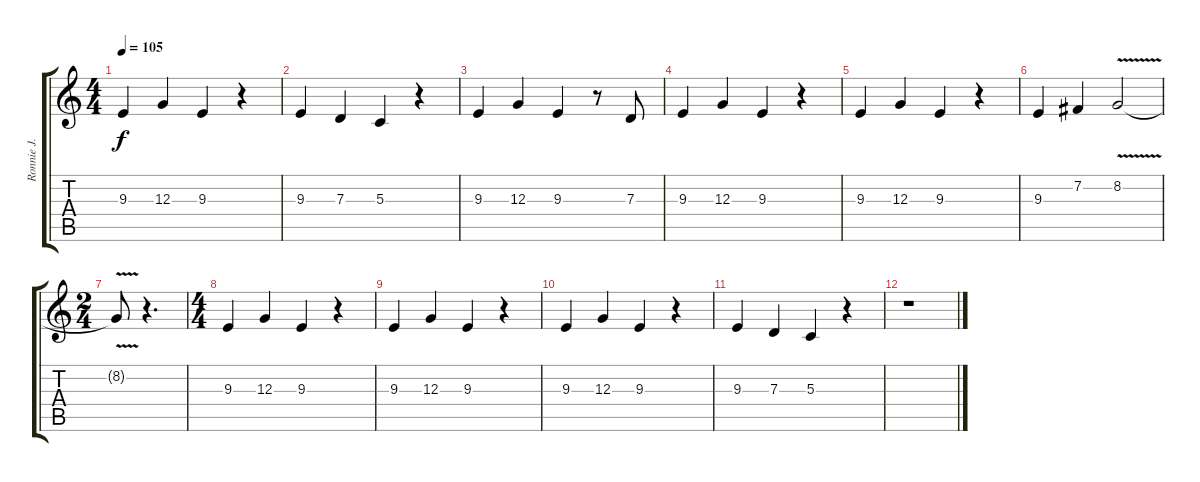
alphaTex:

\track ("Ronnie J. Dio (Vocals)" "Ronnie J. ") {instrument altosax}
\staff {score tabs}
\tuning (E4 B3 G3 D3 A2 E2) {hide}
\ts (4 4)
\tempo 105
\clef g2
\ks c
9.3.4{dy f} 12.3.4 9.3.4 r.4 |
9.3.4 7.3.4 5.3.4 r.4 |
9.3.4 12.3.4 9.3.4 r.8 7.3.8 |
9.3.4 12.3.4 9.3.4 r.4 |
9.3.4 12.3.4 9.3.4 r.4 |
9.3.4 7.2.4 8.2{v}.2 |
\ts (2 4)
8.2{v t}.8 r.4{d} |
\ts (4 4)
9.3.4 12.3.4 9.3.4 r.4 |
9.3.4 12.3.4 9.3.4 r.4 |
9.3.4 12.3.4 9.3.4 r.4 |
9.3.4 7.3.4 5.3.4 r.4 |
r.1
